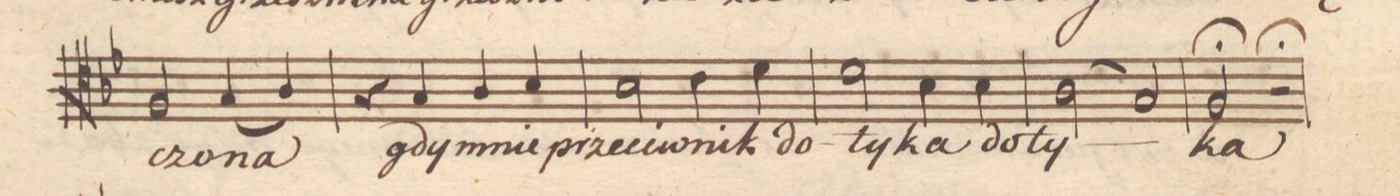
**kern	**text	**dynam
*I"Tenore.	*	*
*clefC4	*	*
*k[b-e-]	*	*
*met(C.|)	*	*
*M2/2	*	*
2F/	-czo-	.
(4G/	-na	.
4A/)	.	.
=35	=35	=35
4r	.	.
4G/	gdy	.
4A/	mnie	.
4B-/	prze-	.
=36	=36	=36
2B-\	-ciw-	.
4c\	-nik	.
4d\	do-	.
=37	=37	=37
2d\	-ty-	.
4B-\	-ka	.
4B-\	do-	.
=38	=38	=38
(2A\	-ty-	.
2G/)	.	.
=39	=39	=39
2F;/	-ka	.
2r;	.	.
=40	=40	=40
*-	*-	*-
